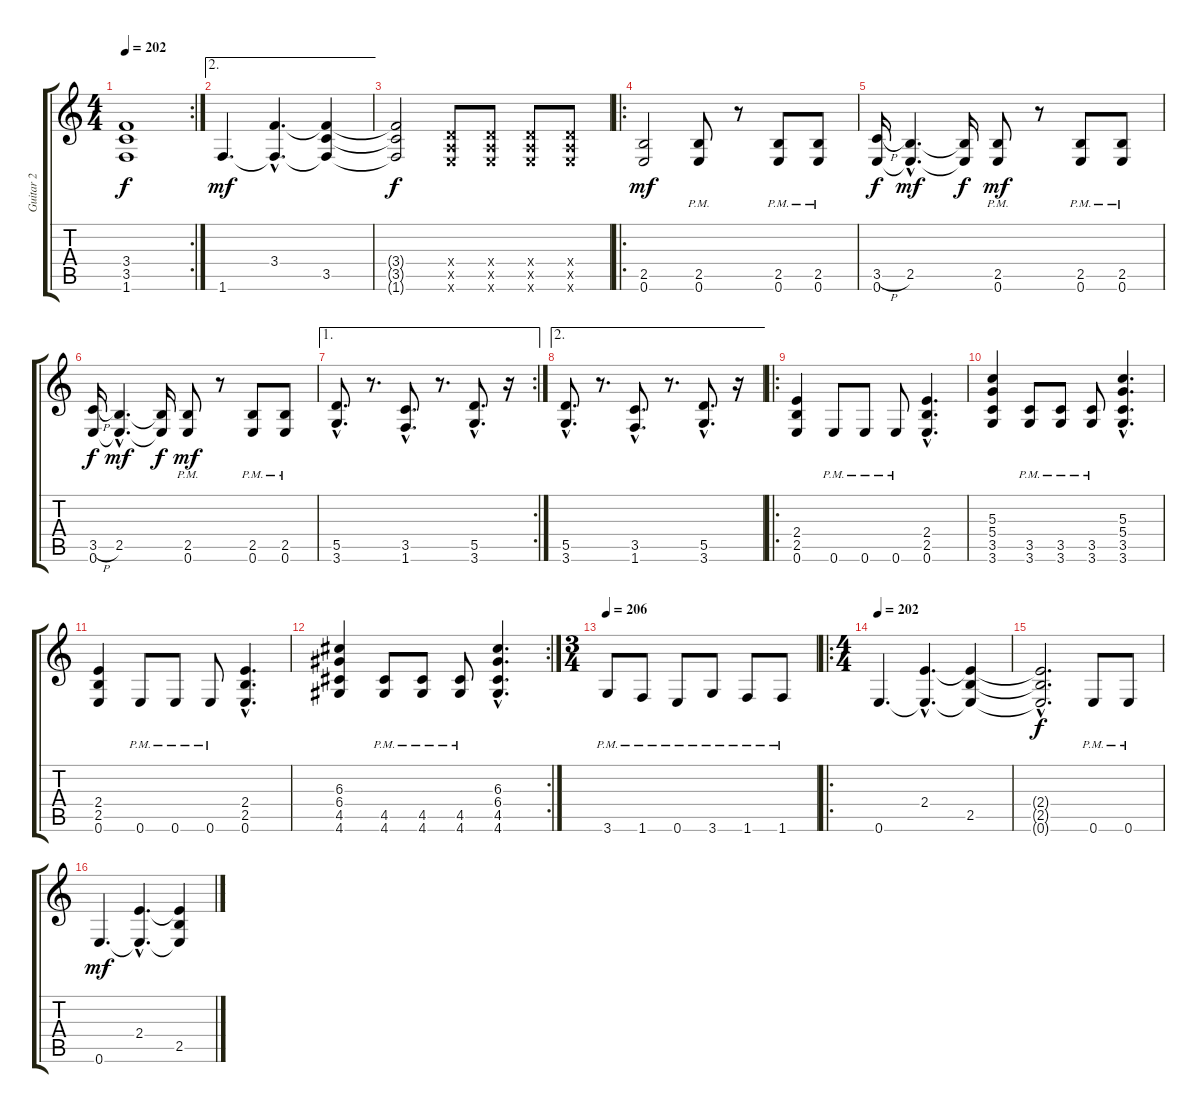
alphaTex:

\track ("Guitar 2" "Guitar 2") {instrument distortionguitar}
\staff {score tabs}
\tuning (E4 B3 G3 D3 A2 E2) {hide}
\rc 2
\ts (4 4)
\tempo 202
\clef g2
\ks c
(3.4{t} 3.5{t} 1.6{t}).1{dy f} |
\ae 2
1.6.4{d dy mf} (3.4 1.6{hac t}).4{d} (3.4{t} 3.5 1.6{t}).4 |
(3.4{t} 3.5{t} 1.6{t}).2{dy f} (0.4{x} 0.5{x} 0.6{x}).8 (0.4{x} 0.5{x} 0.6{x}).8 (0.4{x} 0.5{x} 0.6{x}).8 (0.4{x} 0.5{x} 0.6{x}).8 |
\ro
(2.5 0.6).2{dy mf} (2.5{pm} 0.6{pm}).8 r.8 (2.5{pm} 0.6{pm}).8 (2.5{pm} 0.6{pm}).8 |
(3.5{h} 0.6).16{dy f} (2.5{hac} 0.6{hac t}).4{d dy mf} (2.5{t} 0.6{t}).16{dy f} (2.5{pm} 0.6{pm}).8{dy mf} r.8 (2.5{pm} 0.6{pm}).8 (2.5{pm} 0.6{pm}).8 |
(3.5{h} 0.6).16{dy f} (2.5{hac} 0.6{hac t}).4{d dy mf} (2.5{t} 0.6{t}).16{dy f} (2.5{pm} 0.6{pm}).8{dy mf} r.8 (2.5{pm} 0.6{pm}).8 (2.5{pm} 0.6{pm}).8 |
\ae 1
\rc 2
(5.5{hac} 3.6{hac}).8{d} r.8{d} (3.5{hac} 1.6{hac}).8{d} r.8{d} (5.5{hac} 3.6{hac}).8{d} r.16 |
\ae 2
(5.5{hac} 3.6{hac}).8{d} r.8{d} (3.5{hac} 1.6{hac}).8{d} r.8{d} (5.5{hac} 3.6{hac}).8{d} r.16 |
\ro
(2.4 2.5 0.6).4 0.6{pm}.8 0.6{pm}.8 0.6{pm}.8 (2.4{hac} 2.5{hac} 0.6{hac}).4{d} |
(5.3 5.4 3.5 3.6).4 (3.5{pm} 3.6{pm}).8 (3.5{pm} 3.6{pm}).8 (3.5{pm} 3.6{pm}).8 (5.3{hac} 5.4{hac} 3.5{hac} 3.6{hac}).4{d} |
(2.4 2.5 0.6).4 0.6{pm}.8 0.6{pm}.8 0.6{pm}.8 (2.4{hac} 2.5{hac} 0.6{hac}).4{d} |
\rc 2
(6.3 6.4 4.5 4.6).4 (4.5{pm} 4.6{pm}).8 (4.5{pm} 4.6{pm}).8 (4.5{pm} 4.6{pm}).8 (6.3{hac} 6.4{hac} 4.5{hac} 4.6{hac}).4{d} |
\ts (3 4)
\tempo 206
3.6{pm}.8 1.6{pm}.8 0.6{pm}.8 3.6{pm}.8 1.6{pm}.8 1.6{pm}.8 |
\ro
\ts (4 4)
\tempo 202
0.6.4{d} (2.4 0.6{hac t}).4{d} (2.4{t} 2.5 0.6{t}).4 |
(2.4{hac t} 2.5{hac t} 0.6{hac t}).2{d dy f} 0.6{pm}.8 0.6{pm}.8 |
0.6.4{d dy mf} (2.4 0.6{hac t}).4{d} (2.4{t} 2.5 0.6{t}).4
